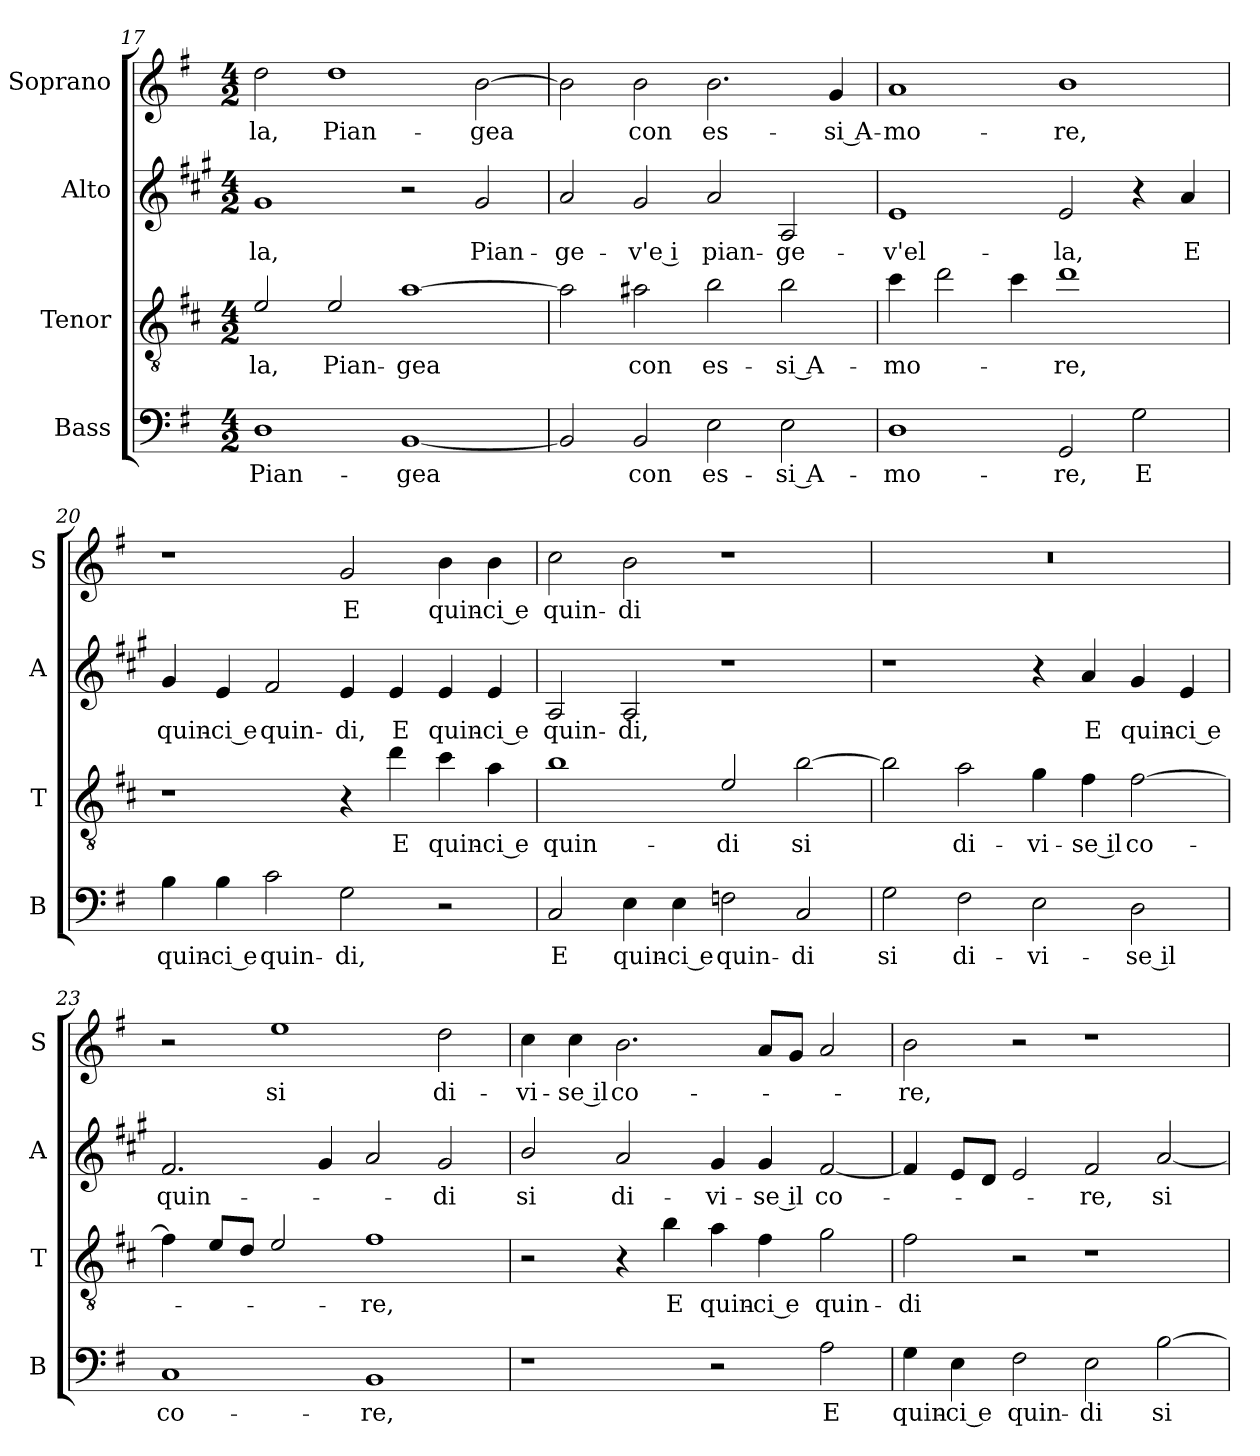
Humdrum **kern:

**kern	**text	**kern	**text	**kern	**text	**kern	**text
*part4	*part4	*part3	*part3	*part2	*part2	*part1	*part1
*staff4	*staff4	*staff3	*staff3	*staff2	*staff2	*staff1	*staff1
*I"Bass	*	*I"Tenor	*	*I"Alto	*	*I"Soprano	*
*I'B	*	*I'T	*	*I'A	*	*I'S	*
*clefF4	*	*clefGv2	*	*clefG2	*	*clefG2	*
*	*	*ITrd4c7	*	*ITrd1c2	*	*	*
*k[f#]	*	*k[f#]	*	*k[f#]	*	*k[f#]	*
*G:	*	*G:	*	*G:	*	*G:	*
*M4/2	*	*M4/2	*	*M4/2	*	*M4/2	*
=17	=17	=17	=17	=17	=17	=17	=17
!	!LO:LY:b	!	!LO:LY:b	!	!LO:LY:b	!	!LO:LY:b
1D	Pian-	2A/	-la,	1f#	-la,	2dd\	-la,
!	!	!	!LO:LY:b	!	!	!	!LO:LY:b
.	.	2A/	Pian-	.	.	1dd	Pian-
!	!LO:LY:b	!	!LO:LY:b	!	!	!	!
[1BB	-gea	[1d	-gea	2r	.	.	.
!	!	!	!	!	!LO:LY:b	!	!LO:LY:b
.	.	.	.	2f#/	Pian-	[2b\	-gea
=18	=18	=18	=18	=18	=18	=18	=18
!	!	!	!	!	!LO:LY:b	!	!
2BB/]	.	2d\]	.	2g/	-ge-	2b\]	.
!	!LO:LY:b	!	!LO:LY:b	!	!LO:LY:b	!	!LO:LY:b
2BB/	con	2d#X\	con	2f#/	-v'e i	2b\	con
!	!LO:LY:b	!	!LO:LY:b	!	!LO:LY:b	!	!LO:LY:b
2E\	es-	2e\	es-	2g/	pian-	2.b\	es-
!	!LO:LY:b	!	!LO:LY:b	!	!LO:LY:b	!	!
2E\	-si A-	2e\	-si A-	2G/	-ge-	.	.
!	!	!	!	!	!	!	!LO:LY:b
.	.	.	.	.	.	4g/	-si A-
!!LO:LB:g=z
=19	=19	=19	=19	=19	=19	=19	=19
!	!LO:LY:b	!	!LO:LY:b	!	!LO:LY:b	!	!LO:LY:b
1D	-mo-	4f#\	-mo-	1d	-v'el-	1a	-mo-
.	.	2g\	.	.	.	.	.
.	.	4f#\	.	.	.	.	.
!	!LO:LY:b	!	!LO:LY:b	!	!LO:LY:b	!	!LO:LY:b
2GG/	-re,	1g	-re,	2d/	-la,	1b	-re,
!	!LO:LY:b	!	!	!	!	!	!
2G\	E	.	.	4r	.	.	.
!	!	!	!	!	!LO:LY:b	!	!
.	.	.	.	4g/	E	.	.
=20	=20	=20	=20	=20	=20	=20	=20
!	!LO:LY:b	!	!	!	!LO:LY:b	!	!
4B\	quin-	1r	.	4f#/	quin-	1r	.
!	!LO:LY:b	!	!	!	!LO:LY:b	!	!
4B\	-ci e	.	.	4d/	-ci e	.	.
!	!LO:LY:b	!	!	!	!LO:LY:b	!	!
2c\	quin-	.	.	2e/	quin-	.	.
!	!LO:LY:b	!	!	!	!LO:LY:b	!	!LO:LY:b
2G\	-di,	4r	.	4d/	-di,	2g/	E
!	!	!	!LO:LY:b	!	!LO:LY:b	!	!
.	.	4g\	E	4d/	E	.	.
!	!	!	!LO:LY:b	!	!LO:LY:b	!	!LO:LY:b
2r	.	4f#\	quin-	4d/	quin-	4b\	quin-
!	!	!	!LO:LY:b	!	!LO:LY:b	!	!LO:LY:b
.	.	4d\	-ci e	4d/	-ci e	4b\	-ci e
=21	=21	=21	=21	=21	=21	=21	=21
!	!LO:LY:b	!	!LO:LY:b	!	!LO:LY:b	!	!LO:LY:b
2C/	E	1e	quin-	2G/	quin-	2cc\	quin-
!	!LO:LY:b	!	!	!	!LO:LY:b	!	!LO:LY:b
4E\	quin-	.	.	2G/	-di,	2b\	-di
!	!LO:LY:b	!	!	!	!	!	!
4E\	-ci e	.	.	.	.	.	.
!	!LO:LY:b	!	!LO:LY:b	!	!	!	!
2Fn\	quin-	2A/	-di	1r	.	1r	.
!	!LO:LY:b	!	!LO:LY:b	!	!	!	!
2C/	-di	[2e\	si	.	.	.	.
!!LO:PB:g=z
=22	=22	=22	=22	=22	=22	=22	=22
!	!LO:LY:b	!	!	!	!	!	!
2G\	si	2e\]	.	1r	.	0r	.
!	!LO:LY:b	!	!LO:LY:b	!	!	!	!
2F#\	di-	2d\	di-	.	.	.	.
!	!LO:LY:b	!	!LO:LY:b	!	!	!	!
2E\	-vi-	4c\	-vi-	4r	.	.	.
!	!	!	!LO:LY:b	!	!LO:LY:b	!	!
.	.	4B\	-se il	4g/	E	.	.
!	!LO:LY:b	!	!LO:LY:b	!	!LO:LY:b	!	!
2D\	-se il	[2B\	co-	4f#/	quin-	.	.
!	!	!	!	!	!LO:LY:b	!	!
.	.	.	.	4d/	-ci e	.	.
=23	=23	=23	=23	=23	=23	=23	=23
!	!LO:LY:b	!	!	!	!LO:LY:b	!	!
1C	co-	4B\]	.	2.e/	quin-	2r	.
.	.	8A/L	.	.	.	.	.
.	.	8G/J	.	.	.	.	.
!	!	!	!	!	!	!	!LO:LY:b
.	.	2A/	.	.	.	1ee	si
.	.	.	.	4f#/	.	.	.
!	!LO:LY:b	!	!LO:LY:b	!	!	!	!
1BB	-re,	1B	-re,	2g/	.	.	.
!	!	!	!	!	!LO:LY:b	!	!LO:LY:b
.	.	.	.	2f#/	-di	2dd\	di-
=24	=24	=24	=24	=24	=24	=24	=24
!	!	!	!	!	!LO:LY:b	!	!LO:LY:b
1r	.	2r	.	2a/	si	4cc\	-vi-
!	!	!	!	!	!	!	!LO:LY:b
.	.	.	.	.	.	4cc\	-se il
!	!	!	!	!	!LO:LY:b	!	!LO:LY:b
.	.	4r	.	2g/	di-	2.b\	co-
!	!	!	!LO:LY:b	!	!	!	!
.	.	4e\	E	.	.	.	.
!	!	!	!LO:LY:b	!	!LO:LY:b	!	!
2r	.	4d\	quin-	4f#/	-vi-	.	.
!	!	!	!LO:LY:b	!	!LO:LY:b	!	!
.	.	4B\	-ci e	4f#/	-se il	8a/L	.
.	.	.	.	.	.	8g/J	.
!	!LO:LY:b	!	!LO:LY:b	!	!LO:LY:b	!	!
2A\	E	2c\	quin-	[2e/	co-	2a/	.
!!LO:LB:g=z
=25	=25	=25	=25	=25	=25	=25	=25
!	!LO:LY:b	!	!LO:LY:b	!	!	!	!LO:LY:b
4G\	quin-	2B\	-di	4e/]	.	2b\	-re,
!	!LO:LY:b	!	!	!	!	!	!
4E\	-ci e	.	.	8d/L	.	.	.
.	.	.	.	8c/J	.	.	.
!	!LO:LY:b	!	!	!	!	!	!
2F#\	quin-	2r	.	2d/	.	2r	.
!	!LO:LY:b	!	!	!	!LO:LY:b	!	!
2E\	-di	1r	.	2e/	-re,	1r	.
!	!LO:LY:b	!	!	!	!LO:LY:b	!	!
[2B\	si	.	.	[2g/	si	.	.
=	=	=	=	=	=	=	=
*-	*-	*-	*-	*-	*-	*-	*-
